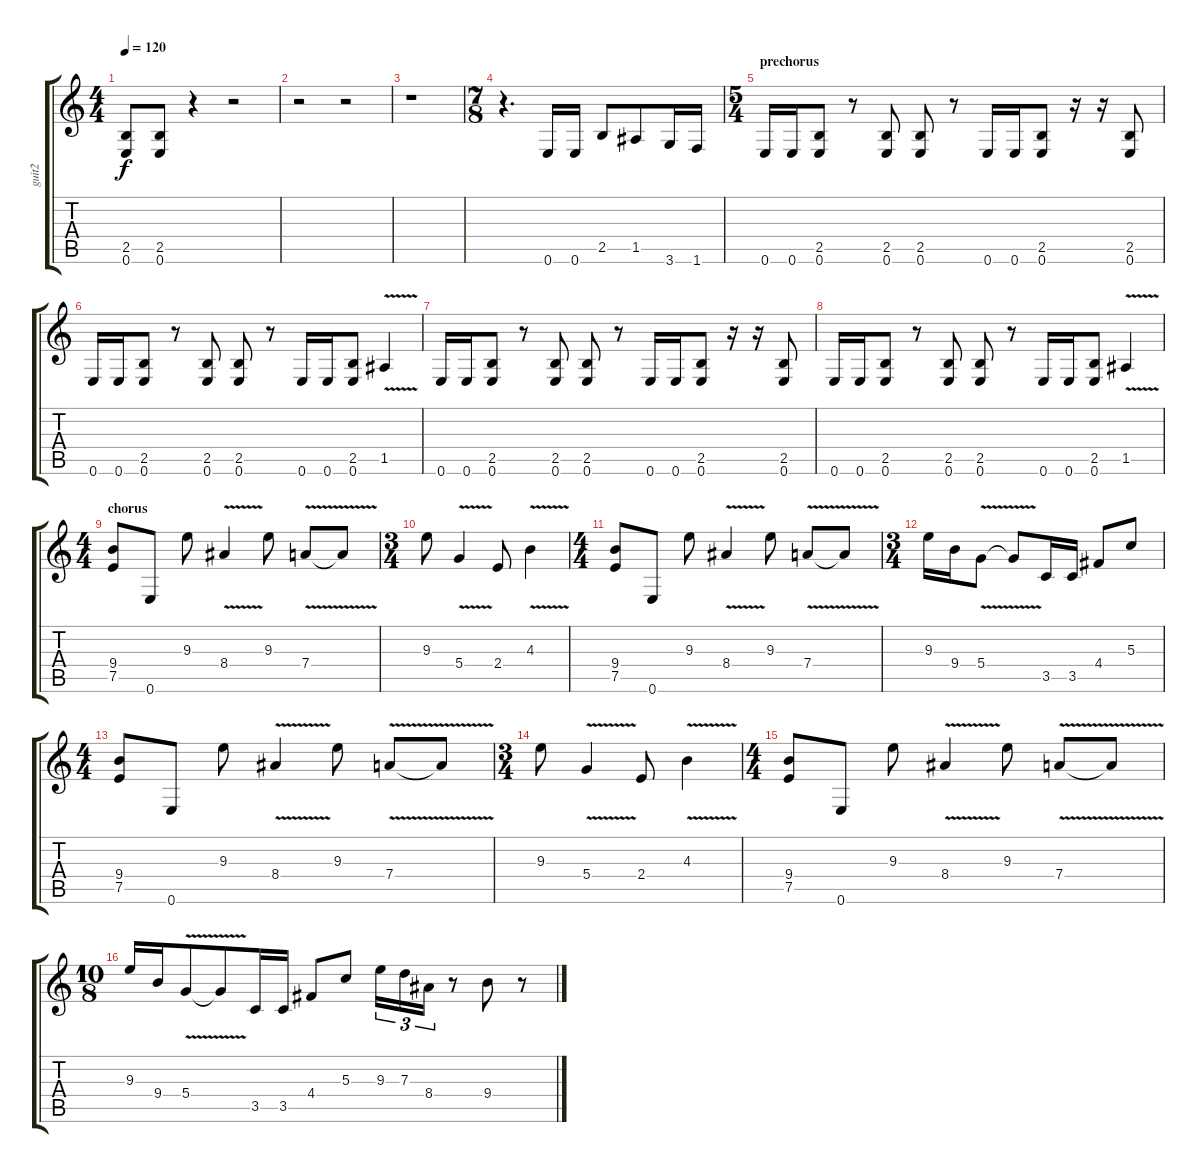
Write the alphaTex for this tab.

\track ("guit2" "guit2") {instrument distortionguitar}
\staff {score tabs}
\tuning (E4 B3 G3 D3 A2 E2) {hide}
\ts (4 4)
\tempo 120
\clef g2
\ks c
(2.5 0.6).8{dy f instrument distortionguitar} (2.5 0.6).8 r.4 r.2{instrument electricguitarclean} |
r.2 r.2 |
r.1 |
\ts (7 8)
r.4{d} 0.6.16{instrument distortionguitar} 0.6.16 2.5.8 1.5.8 3.6.16 1.6.16 |
\ts (5 4)
\section ("" "prechorus")
0.6.16 0.6.16 (2.5 0.6).8 r.8 (2.5 0.6).8 (2.5 0.6).8 r.8 0.6.16 0.6.16 (2.5 0.6).8 r.16 r.16 (2.5 0.6).8 |
0.6.16 0.6.16 (2.5 0.6).8 r.8 (2.5 0.6).8 (2.5 0.6).8 r.8 0.6.16 0.6.16 (2.5 0.6).8 1.5{v}.4 |
0.6.16 0.6.16 (2.5 0.6).8 r.8 (2.5 0.6).8 (2.5 0.6).8 r.8 0.6.16 0.6.16 (2.5 0.6).8 r.16 r.16 (2.5 0.6).8 |
0.6.16 0.6.16 (2.5 0.6).8 r.8 (2.5 0.6).8 (2.5 0.6).8 r.8 0.6.16 0.6.16 (2.5 0.6).8 1.5{v}.4 |
\ts (4 4)
\section ("" "chorus")
(9.4 7.5).8{instrument distortionguitar} 0.6.8 9.3.8 8.4{v}.4 9.3.8 7.4{v}.8 7.4{t}.8 |
\ts (3 4)
9.3.8 5.4{v}.4 2.4.8 4.3{v}.4 |
\ts (4 4)
(9.4 7.5).8{instrument distortionguitar} 0.6.8 9.3.8 8.4{v}.4 9.3.8 7.4{v}.8 7.4{t}.8 |
\ts (3 4)
9.3.16 9.4.16 5.4{v}.8 5.4{t}.8 3.5.16 3.5.16 4.4.8 5.3.8 |
\ts (4 4)
(9.4 7.5).8{instrument distortionguitar} 0.6.8 9.3.8 8.4{v}.4 9.3.8 7.4{v}.8 7.4{t}.8 |
\ts (3 4)
9.3.8 5.4{v}.4 2.4.8 4.3{v}.4 |
\ts (4 4)
(9.4 7.5).8{instrument distortionguitar} 0.6.8 9.3.8 8.4{v}.4 9.3.8 7.4{v}.8 7.4{t}.8 |
\ts (10 8)
9.3.16 9.4.16 5.4{v}.8 5.4{t}.8 3.5.16 3.5.16 4.4.8 5.3.8 9.3.16{tu (3 2)} 7.3.16{tu (3 2)} 8.4.16{tu (3 2)} r.8 9.4.8 r.8
